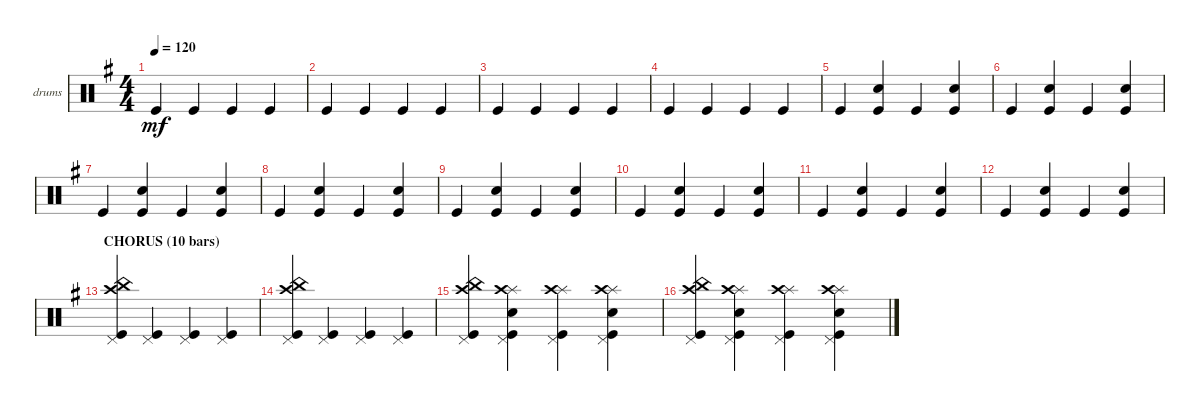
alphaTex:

\defaultSystemsLayout 4
\bracketExtendMode groupsimilarinstruments
\firstSystemTrackNameOrientation horizontal
\otherSystemsTrackNameOrientation horizontal
\track ("drums" "drums") {instrument percussion}
\staff {score}
\articulation defaults
\ts (4 4)
\tempo 120
\clef neutral
\scale
1.07945
\ks eminor "Kick (hit)".4{dy mf} "Kick (hit)".4 "Kick (hit)".4 "Kick (hit)".4
|
\scale
0.973518 "Kick (hit)".4 "Kick (hit)".4 "Kick (hit)".4 "Kick (hit)".4 |
\scale
0.973518 "Kick (hit)".4 "Kick (hit)".4 "Kick (hit)".4 "Kick (hit)".4 |
\scale
0.973518 "Kick (hit)".4 "Kick (hit)".4 "Kick (hit)".4 "Kick (hit)".4 |
\scale
1.07945 "Kick (hit)".4 ("Kick (hit)" "Snare (hit) 2").4 "Kick (hit)".4 ("Kick (hit)" "Snare (hit) 2").4 |
\scale
0.973518 "Kick (hit)".4 ("Kick (hit)" "Snare (hit) 2").4 "Kick (hit)".4 ("Kick (hit)" "Snare (hit) 2").4 |
\scale
0.973518 "Kick (hit)".4 ("Kick (hit)" "Snare (hit) 2").4 "Kick (hit)".4 ("Kick (hit)" "Snare (hit) 2").4 |
\scale
0.973518 "Kick (hit)".4 ("Kick (hit)" "Snare (hit) 2").4 "Kick (hit)".4 ("Kick (hit)" "Snare (hit) 2").4 |
\scale
1.07945 "Kick (hit)".4 ("Kick (hit)" "Snare (hit) 2").4 "Kick (hit)".4 ("Kick (hit)" "Snare (hit) 2").4 |
\scale
0.973518 "Kick (hit)".4 ("Kick (hit)" "Snare (hit) 2").4 "Kick (hit)".4 ("Kick (hit)" "Snare (hit) 2").4 |
\scale
0.973518 "Kick (hit)".4 ("Kick (hit)" "Snare (hit) 2").4 "Kick (hit)".4 ("Kick (hit)" "Snare (hit) 2").4 |
\scale
0.973518 "Kick (hit)".4 ("Kick (hit)" "Snare (hit) 2").4 "Kick (hit)".4 ("Kick (hit)" "Snare (hit) 2").4 |
\section ("" "CHORUS (10 bars)")
\scale
1.07945 ("Kick (hit)" "China (hit)" "Crash high (hit)" "Pedal Hi-Hat (hit)").4 ("Kick (hit)" "Pedal Hi-Hat (hit)").4 ("Kick (hit)" "Pedal Hi-Hat (hit)").4 ("Kick (hit)" "Pedal Hi-Hat (hit)").4 |
\scale
0.973518 ("Kick (hit)" "China (hit)" "Crash high (hit)" "Pedal Hi-Hat (hit)").4 ("Kick (hit)" "Pedal Hi-Hat (hit)").4 ("Kick (hit)" "Pedal Hi-Hat (hit)").4 ("Kick (hit)" "Pedal Hi-Hat (hit)").4 |
\scale
0.973518 ("Kick (hit)" "China (hit)" "Crash high (hit)" "Pedal Hi-Hat (hit)").4 ("Kick (hit)" "Pedal Hi-Hat (hit)" "Snare (hit) 2" "Splash (hit)" "Crash high (hit)").4 ("Kick (hit)" "Pedal Hi-Hat (hit)" "Splash (hit)" "Crash high (hit)").4 ("Kick (hit)" "Pedal Hi-Hat (hit)" "Snare (hit) 2" "Splash (hit)" "Crash high (hit)").4 |
\scale
0.973518 ("Kick (hit)" "China (hit)" "Crash high (hit)" "Pedal Hi-Hat (hit)").4 ("Kick (hit)" "Pedal Hi-Hat (hit)" "Snare (hit) 2" "Splash (hit)" "Crash high (hit)").4 ("Kick (hit)" "Pedal Hi-Hat (hit)" "Splash (hit)" "Crash high (hit)").4 ("Kick (hit)" "Pedal Hi-Hat (hit)" "Snare (hit) 2" "Splash (hit)" "Crash high (hit)").4
